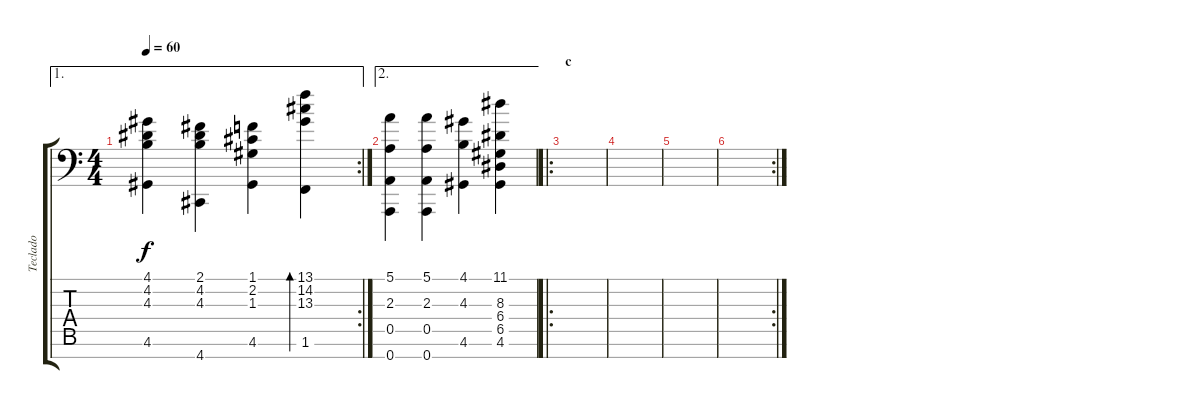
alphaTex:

\track ("Teclado" "Teclado") {instrument acousticgrandpiano}
\staff {score tabs}
\tuning (E4 B3 G3 D3 A2 E2 A1) {hide}
\ae 1
\rc 2
\ts (4 4)
\tempo 60
\clef f4
\ks c
(4.1 4.2 4.3 4.6).4{dy f} (2.1 4.2 4.3 4.7).4 (1.1 2.2 1.3 4.6).4 (13.1 14.2 13.3 1.6).4{bd 60} |
\ae 2
(5.1 2.3 0.5 0.7).4 (5.1 2.3 0.5 0.7).4 (4.1 4.3 4.6).4 (11.1 8.3 6.4 6.5 4.6).4 |
\ro
\section ("" "c")
|
|
|
\rc 2
